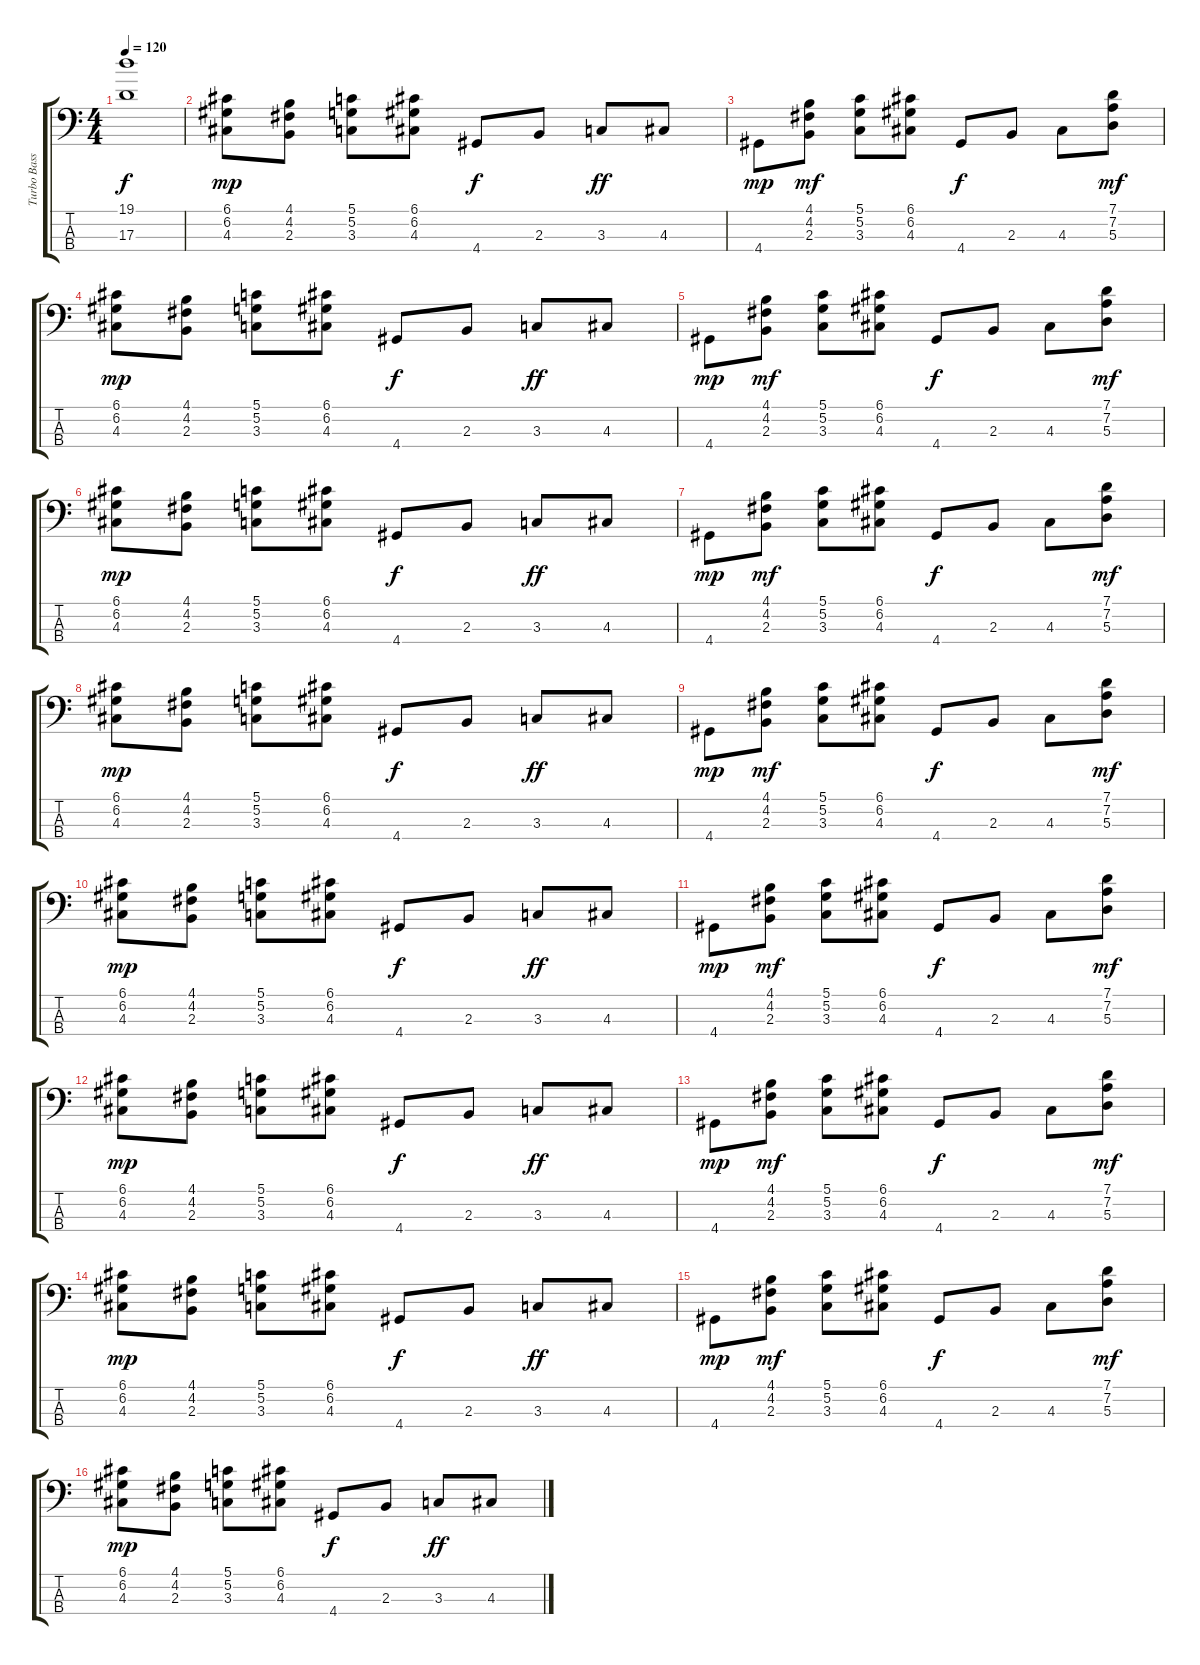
\track ("Turbo Bass" "Turbo Bass") {instrument slapbass1}
\staff {score tabs}
\tuning (G2 D2 A1 E1) {hide}
\ts (4 4)
\tempo 120
\clef f4
\ks c
(19.1{t} 17.3{t}).1{dy f} |
(6.1 6.2 4.3).8{dy mp} (4.1 4.2 2.3).8 (5.1 5.2 3.3).8 (6.1 6.2 4.3).8 4.4.8{dy f} 2.3.8 3.3.8{dy ff} 4.3.8 |
4.4.8{dy mp} (4.1 4.2 2.3).8{dy mf} (5.1 5.2 3.3).8 (6.1 6.2 4.3).8 4.4.8{dy f} 2.3.8 4.3.8 (7.1 7.2 5.3).8{dy mf} |
(6.1 6.2 4.3).8{dy mp} (4.1 4.2 2.3).8 (5.1 5.2 3.3).8 (6.1 6.2 4.3).8 4.4.8{dy f} 2.3.8 3.3.8{dy ff} 4.3.8 |
4.4.8{dy mp} (4.1 4.2 2.3).8{dy mf} (5.1 5.2 3.3).8 (6.1 6.2 4.3).8 4.4.8{dy f} 2.3.8 4.3.8 (7.1 7.2 5.3).8{dy mf} |
(6.1 6.2 4.3).8{dy mp} (4.1 4.2 2.3).8 (5.1 5.2 3.3).8 (6.1 6.2 4.3).8 4.4.8{dy f} 2.3.8 3.3.8{dy ff} 4.3.8 |
4.4.8{dy mp} (4.1 4.2 2.3).8{dy mf} (5.1 5.2 3.3).8 (6.1 6.2 4.3).8 4.4.8{dy f} 2.3.8 4.3.8 (7.1 7.2 5.3).8{dy mf} |
(6.1 6.2 4.3).8{dy mp} (4.1 4.2 2.3).8 (5.1 5.2 3.3).8 (6.1 6.2 4.3).8 4.4.8{dy f} 2.3.8 3.3.8{dy ff} 4.3.8 |
4.4.8{dy mp} (4.1 4.2 2.3).8{dy mf} (5.1 5.2 3.3).8 (6.1 6.2 4.3).8 4.4.8{dy f} 2.3.8 4.3.8 (7.1 7.2 5.3).8{dy mf} |
(6.1 6.2 4.3).8{dy mp} (4.1 4.2 2.3).8 (5.1 5.2 3.3).8 (6.1 6.2 4.3).8 4.4.8{dy f} 2.3.8 3.3.8{dy ff} 4.3.8 |
4.4.8{dy mp} (4.1 4.2 2.3).8{dy mf} (5.1 5.2 3.3).8 (6.1 6.2 4.3).8 4.4.8{dy f} 2.3.8 4.3.8 (7.1 7.2 5.3).8{dy mf} |
(6.1 6.2 4.3).8{dy mp} (4.1 4.2 2.3).8 (5.1 5.2 3.3).8 (6.1 6.2 4.3).8 4.4.8{dy f} 2.3.8 3.3.8{dy ff} 4.3.8 |
4.4.8{dy mp} (4.1 4.2 2.3).8{dy mf} (5.1 5.2 3.3).8 (6.1 6.2 4.3).8 4.4.8{dy f} 2.3.8 4.3.8 (7.1 7.2 5.3).8{dy mf} |
(6.1 6.2 4.3).8{dy mp} (4.1 4.2 2.3).8 (5.1 5.2 3.3).8 (6.1 6.2 4.3).8 4.4.8{dy f} 2.3.8 3.3.8{dy ff} 4.3.8 |
4.4.8{dy mp} (4.1 4.2 2.3).8{dy mf} (5.1 5.2 3.3).8 (6.1 6.2 4.3).8 4.4.8{dy f} 2.3.8 4.3.8 (7.1 7.2 5.3).8{dy mf} |
(6.1 6.2 4.3).8{dy mp} (4.1 4.2 2.3).8 (5.1 5.2 3.3).8 (6.1 6.2 4.3).8 4.4.8{dy f} 2.3.8 3.3.8{dy ff} 4.3.8
